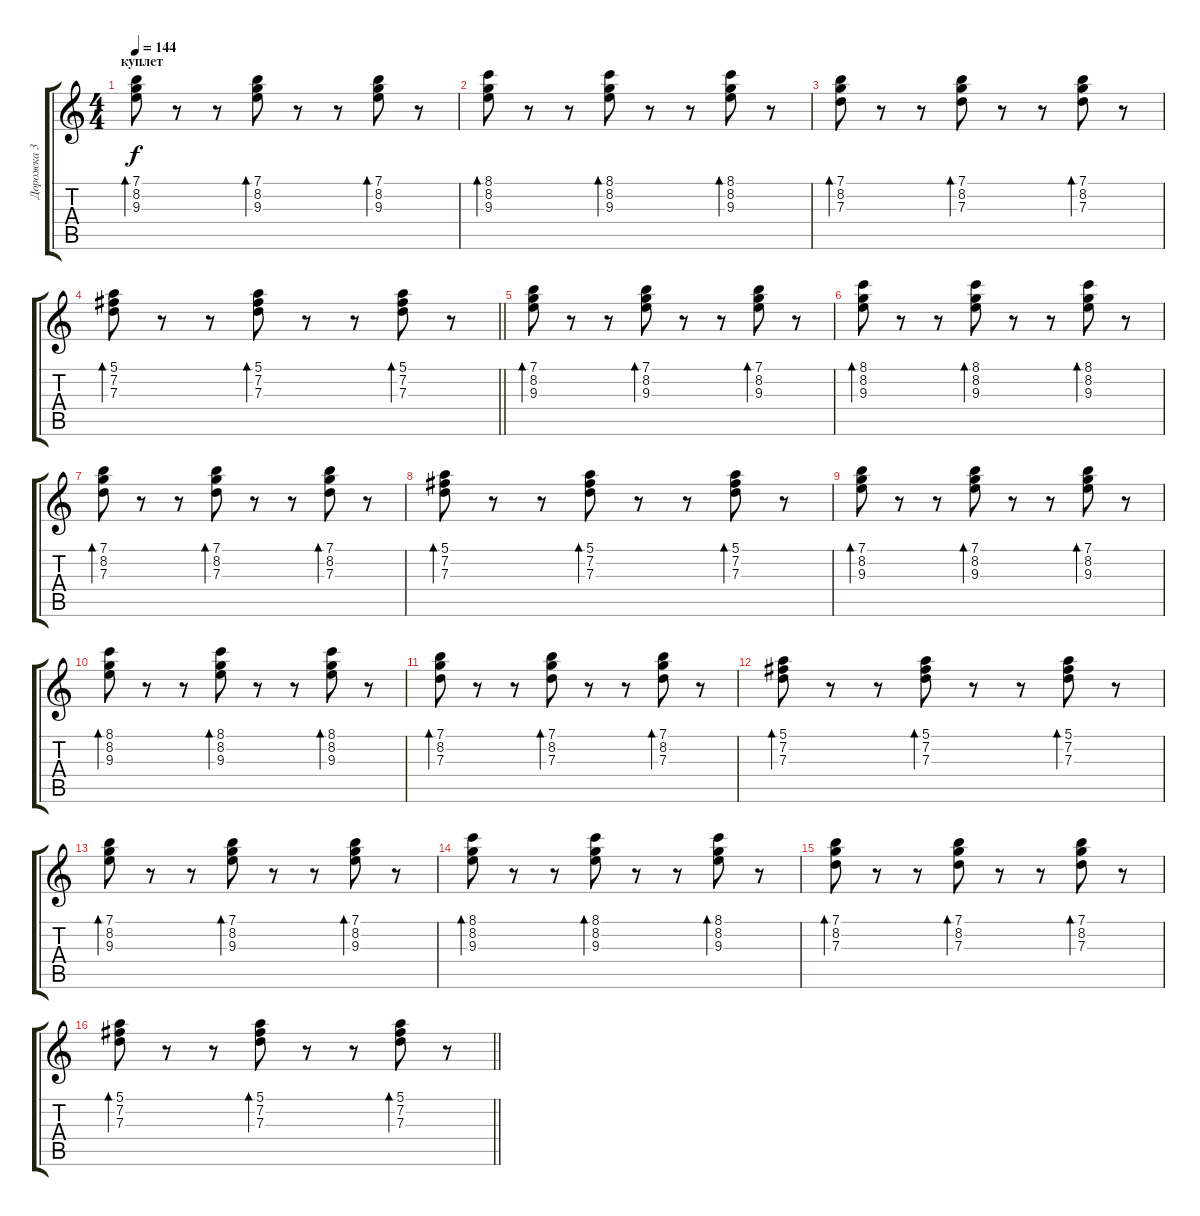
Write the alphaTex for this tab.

\track ("Дорожка 3" "Дорожка 3") {instrument electricguitarclean}
\staff {score tabs}
\tuning (E4 B3 G3 D3 A2 E2) {hide}
\ts (4 4)
\section ("" "куплет")
\tempo 144
\clef g2
\ks c
(7.1 8.2 9.3).8{bd 60 dy f} r.8 r.8 (7.1 8.2 9.3).8{bd 60} r.8 r.8 (7.1 8.2 9.3).8{bd 60} r.8 |
(8.1 8.2 9.3).8{bd 60} r.8 r.8 (8.1 8.2 9.3).8{bd 60} r.8 r.8 (8.1 8.2 9.3).8{bd 60} r.8 |
(7.1 8.2 7.3).8{bd 60} r.8 r.8 (7.1 8.2 7.3).8{bd 60} r.8 r.8 (7.1 8.2 7.3).8{bd 60} r.8 |
\barLineRight lightlight
(5.1 7.2 7.3).8{bd 60} r.8 r.8 (5.1 7.2 7.3).8{bd 60} r.8 r.8 (5.1 7.2 7.3).8{bd 60} r.8 |
(7.1 8.2 9.3).8{bd 60} r.8 r.8 (7.1 8.2 9.3).8{bd 60} r.8 r.8 (7.1 8.2 9.3).8{bd 60} r.8 |
(8.1 8.2 9.3).8{bd 60} r.8 r.8 (8.1 8.2 9.3).8{bd 60} r.8 r.8 (8.1 8.2 9.3).8{bd 60} r.8 |
(7.1 8.2 7.3).8{bd 60} r.8 r.8 (7.1 8.2 7.3).8{bd 60} r.8 r.8 (7.1 8.2 7.3).8{bd 60} r.8 |
(5.1 7.2 7.3).8{bd 60} r.8 r.8 (5.1 7.2 7.3).8{bd 60} r.8 r.8 (5.1 7.2 7.3).8{bd 60} r.8 |
(7.1 8.2 9.3).8{bd 60} r.8 r.8 (7.1 8.2 9.3).8{bd 60} r.8 r.8 (7.1 8.2 9.3).8{bd 60} r.8 |
(8.1 8.2 9.3).8{bd 60} r.8 r.8 (8.1 8.2 9.3).8{bd 60} r.8 r.8 (8.1 8.2 9.3).8{bd 60} r.8 |
(7.1 8.2 7.3).8{bd 60} r.8 r.8 (7.1 8.2 7.3).8{bd 60} r.8 r.8 (7.1 8.2 7.3).8{bd 60} r.8 |
(5.1 7.2 7.3).8{bd 60} r.8 r.8 (5.1 7.2 7.3).8{bd 60} r.8 r.8 (5.1 7.2 7.3).8{bd 60} r.8 |
(7.1 8.2 9.3).8{bd 60} r.8 r.8 (7.1 8.2 9.3).8{bd 60} r.8 r.8 (7.1 8.2 9.3).8{bd 60} r.8 |
(8.1 8.2 9.3).8{bd 60} r.8 r.8 (8.1 8.2 9.3).8{bd 60} r.8 r.8 (8.1 8.2 9.3).8{bd 60} r.8 |
(7.1 8.2 7.3).8{bd 60} r.8 r.8 (7.1 8.2 7.3).8{bd 60} r.8 r.8 (7.1 8.2 7.3).8{bd 60} r.8 |
\barLineRight lightlight
(5.1 7.2 7.3).8{bd 60} r.8 r.8 (5.1 7.2 7.3).8{bd 60} r.8 r.8 (5.1 7.2 7.3).8{bd 60} r.8
